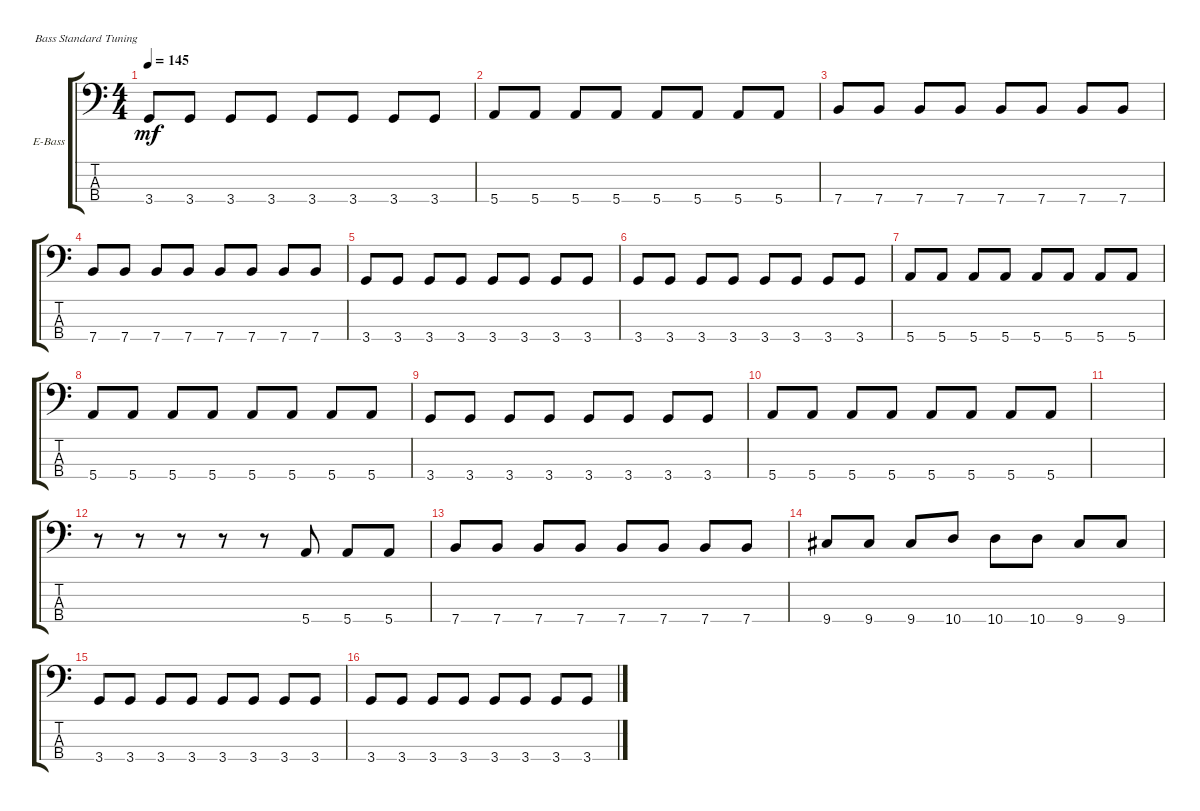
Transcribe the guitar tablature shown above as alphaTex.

\defaultSystemsLayout 4
\bracketExtendMode groupsimilarinstruments
\firstSystemTrackNameOrientation horizontal
\otherSystemsTrackNameOrientation horizontal
\track ("Paul" "E-Bass") {instrument electricbassfinger}
\staff {score tabs}
\tuning (G2 D2 A1 E1)
\ts (4 4)
\tempo 145
\clef f4
\ks c
3.4.8{dy mf} 3.4.8 3.4.8 3.4.8 3.4.8 3.4.8 3.4.8 3.4.8 |
5.4.8 5.4.8 5.4.8 5.4.8 5.4.8 5.4.8 5.4.8 5.4.8 |
7.4.8 7.4.8 7.4.8 7.4.8 7.4.8 7.4.8 7.4.8 7.4.8 |
7.4.8 7.4.8 7.4.8 7.4.8 7.4.8 7.4.8 7.4.8 7.4.8 |
3.4.8 3.4.8 3.4.8 3.4.8 3.4.8 3.4.8 3.4.8 3.4.8 |
3.4.8 3.4.8 3.4.8 3.4.8 3.4.8 3.4.8 3.4.8 3.4.8 |
5.4.8 5.4.8 5.4.8 5.4.8 5.4.8 5.4.8 5.4.8 5.4.8 |
5.4.8 5.4.8 5.4.8 5.4.8 5.4.8 5.4.8 5.4.8 5.4.8 |
3.4.8 3.4.8 3.4.8 3.4.8 3.4.8 3.4.8 3.4.8 3.4.8 |
5.4.8 5.4.8 5.4.8 5.4.8 5.4.8 5.4.8 5.4.8 5.4.8 |
|
r.8 r.8 r.8 r.8 r.8 5.4.8 5.4.8 5.4.8 |
7.4.8 7.4.8 7.4.8 7.4.8 7.4.8 7.4.8 7.4.8 7.4.8 |
9.4.8 9.4.8 9.4.8 10.4.8 10.4.8 10.4.8 9.4.8 9.4.8 |
3.4.8 3.4.8 3.4.8 3.4.8 3.4.8 3.4.8 3.4.8 3.4.8 |
3.4.8 3.4.8 3.4.8 3.4.8 3.4.8 3.4.8 3.4.8 3.4.8
